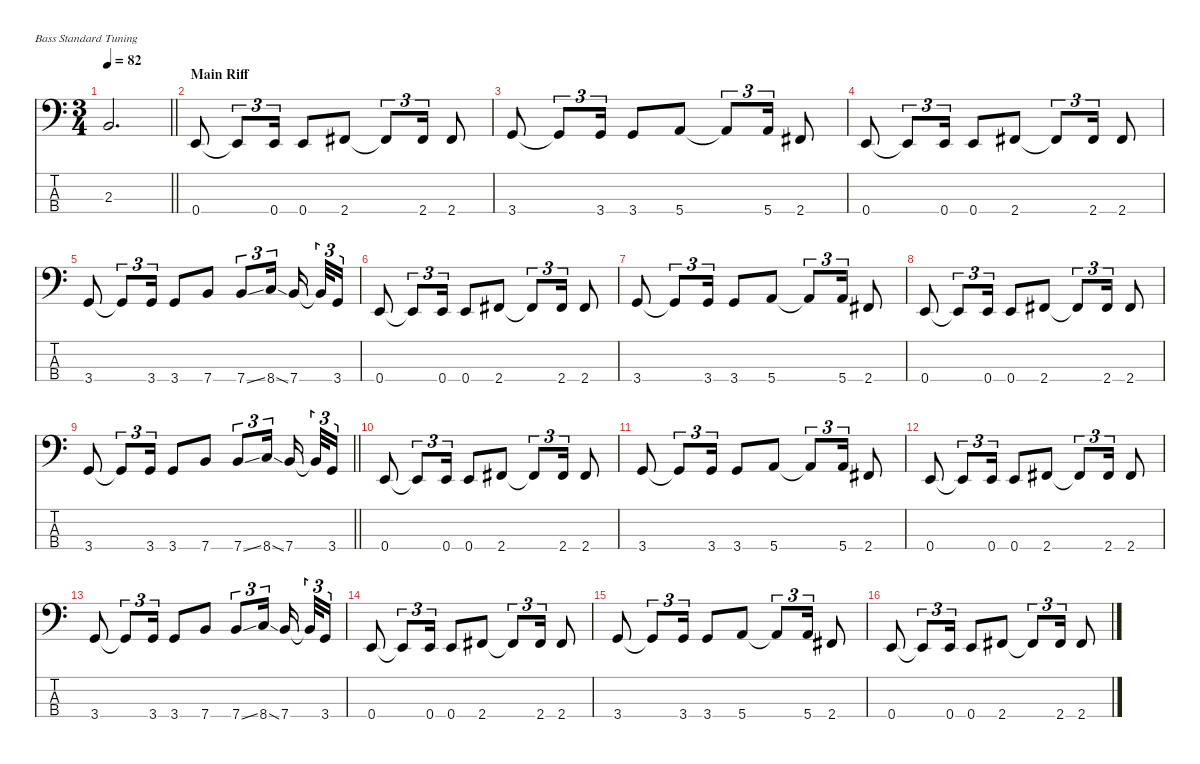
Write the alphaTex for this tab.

\defaultSystemsLayout 4
\hideDynamics
\bracketExtendMode nobrackets
\singleTrackTrackNamePolicy hidden
\multiTrackTrackNamePolicy hidden
\firstSystemTrackNameMode fullname
\otherSystemsTrackNameOrientation horizontal
\track ("Bass" "el.bs.") {defaultSystemsLayout 4 instrument electricbassfinger}
\staff {score tabs}
\tuning (G2 D2 A1 E1)
\ts (3 4)
\tempo 82
\clef f4
\barLineRight lightlight
\ks c
2.3.2{d dy f beam Up} |
\section ("" "Main Riff")
0.4.8{beam Up} 0.4{t}.8{tu (3 2) beam Up} 0.4.16{tu (3 2) beam Up} 0.4.8{beam Up} 2.4{acc #}.8{beam Up} 2.4{t acc #}.8{tu (3 2) beam Up} 2.4{acc #}.16{tu (3 2) beam Up} 2.4{acc #}.8{beam Up} |
3.4.8{beam Up} 3.4{t}.8{tu (3 2) beam Up} 3.4.16{tu (3 2) beam Up} 3.4.8{beam Up} 5.4.8{beam Up} 5.4{t}.8{tu (3 2) beam Up} 5.4.16{tu (3 2) beam Up} 2.4{acc #}.8{beam Up} |
0.4.8{beam Up} 0.4{t}.8{tu (3 2) beam Up} 0.4.16{tu (3 2) beam Up} 0.4.8{beam Up} 2.4{acc #}.8{beam Up} 2.4{t acc #}.8{tu (3 2) beam Up} 2.4{acc #}.16{tu (3 2) beam Up} 2.4{acc #}.8{beam Up} |
3.4.8{beam Up} 3.4{t}.8{tu (3 2) beam Up} 3.4.16{tu (3 2) beam Up} 3.4.8{beam Up} 7.4.8{beam Up} 7.4{ss}.8{tu (3 2) beam Up} 8.4{ss}.16{tu (3 2) beam Up} 7.4.16{beam Up} 7.4{t}.32{tu (3 2) beam Up} 3.4.16{tu (3 2) beam Up} |
0.4.8{beam Up} 0.4{t}.8{tu (3 2) beam Up} 0.4.16{tu (3 2) beam Up} 0.4.8{beam Up} 2.4{acc #}.8{beam Up} 2.4{t acc #}.8{tu (3 2) beam Up} 2.4{acc #}.16{tu (3 2) beam Up} 2.4{acc #}.8{beam Up} |
3.4.8{beam Up} 3.4{t}.8{tu (3 2) beam Up} 3.4.16{tu (3 2) beam Up} 3.4.8{beam Up} 5.4.8{beam Up} 5.4{t}.8{tu (3 2) beam Up} 5.4.16{tu (3 2) beam Up} 2.4{acc #}.8{beam Up} |
0.4.8{beam Up} 0.4{t}.8{tu (3 2) beam Up} 0.4.16{tu (3 2) beam Up} 0.4.8{beam Up} 2.4{acc #}.8{beam Up} 2.4{t acc #}.8{tu (3 2) beam Up} 2.4{acc #}.16{tu (3 2) beam Up} 2.4{acc #}.8{beam Up} |
\barLineRight lightlight
3.4.8{beam Up} 3.4{t}.8{tu (3 2) beam Up} 3.4.16{tu (3 2) beam Up} 3.4.8{beam Up} 7.4.8{beam Up} 7.4{ss}.8{tu (3 2) beam Up} 8.4{ss}.16{tu (3 2) beam Up} 7.4.16{beam Up} 7.4{t}.32{tu (3 2) beam Up} 3.4.16{tu (3 2) beam Up} |
0.4.8{beam Up} 0.4{t}.8{tu (3 2) beam Up} 0.4.16{tu (3 2) beam Up} 0.4.8{beam Up} 2.4{acc #}.8{beam Up} 2.4{t acc #}.8{tu (3 2) beam Up} 2.4{acc #}.16{tu (3 2) beam Up} 2.4{acc #}.8{beam Up} |
3.4.8{beam Up} 3.4{t}.8{tu (3 2) beam Up} 3.4.16{tu (3 2) beam Up} 3.4.8{beam Up} 5.4.8{beam Up} 5.4{t}.8{tu (3 2) beam Up} 5.4.16{tu (3 2) beam Up} 2.4{acc #}.8{beam Up} |
0.4.8{beam Up} 0.4{t}.8{tu (3 2) beam Up} 0.4.16{tu (3 2) beam Up} 0.4.8{beam Up} 2.4{acc #}.8{beam Up} 2.4{t acc #}.8{tu (3 2) beam Up} 2.4{acc #}.16{tu (3 2) beam Up} 2.4{acc #}.8{beam Up} |
3.4.8{beam Up} 3.4{t}.8{tu (3 2) beam Up} 3.4.16{tu (3 2) beam Up} 3.4.8{beam Up} 7.4.8{beam Up} 7.4{ss}.8{tu (3 2) beam Up} 8.4{ss}.16{tu (3 2) beam Up} 7.4.16{beam Up} 7.4{t}.32{tu (3 2) beam Up} 3.4.16{tu (3 2) beam Up} |
0.4.8{beam Up} 0.4{t}.8{tu (3 2) beam Up} 0.4.16{tu (3 2) beam Up} 0.4.8{beam Up} 2.4{acc #}.8{beam Up} 2.4{t acc #}.8{tu (3 2) beam Up} 2.4{acc #}.16{tu (3 2) beam Up} 2.4{acc #}.8{beam Up} |
3.4.8{beam Up} 3.4{t}.8{tu (3 2) beam Up} 3.4.16{tu (3 2) beam Up} 3.4.8{beam Up} 5.4.8{beam Up} 5.4{t}.8{tu (3 2) beam Up} 5.4.16{tu (3 2) beam Up} 2.4{acc #}.8{beam Up} |
0.4.8{beam Up} 0.4{t}.8{tu (3 2) beam Up} 0.4.16{tu (3 2) beam Up} 0.4.8{beam Up} 2.4{acc #}.8{beam Up} 2.4{t acc #}.8{tu (3 2) beam Up} 2.4{acc #}.16{tu (3 2) beam Up} 2.4{acc #}.8{beam Up}
